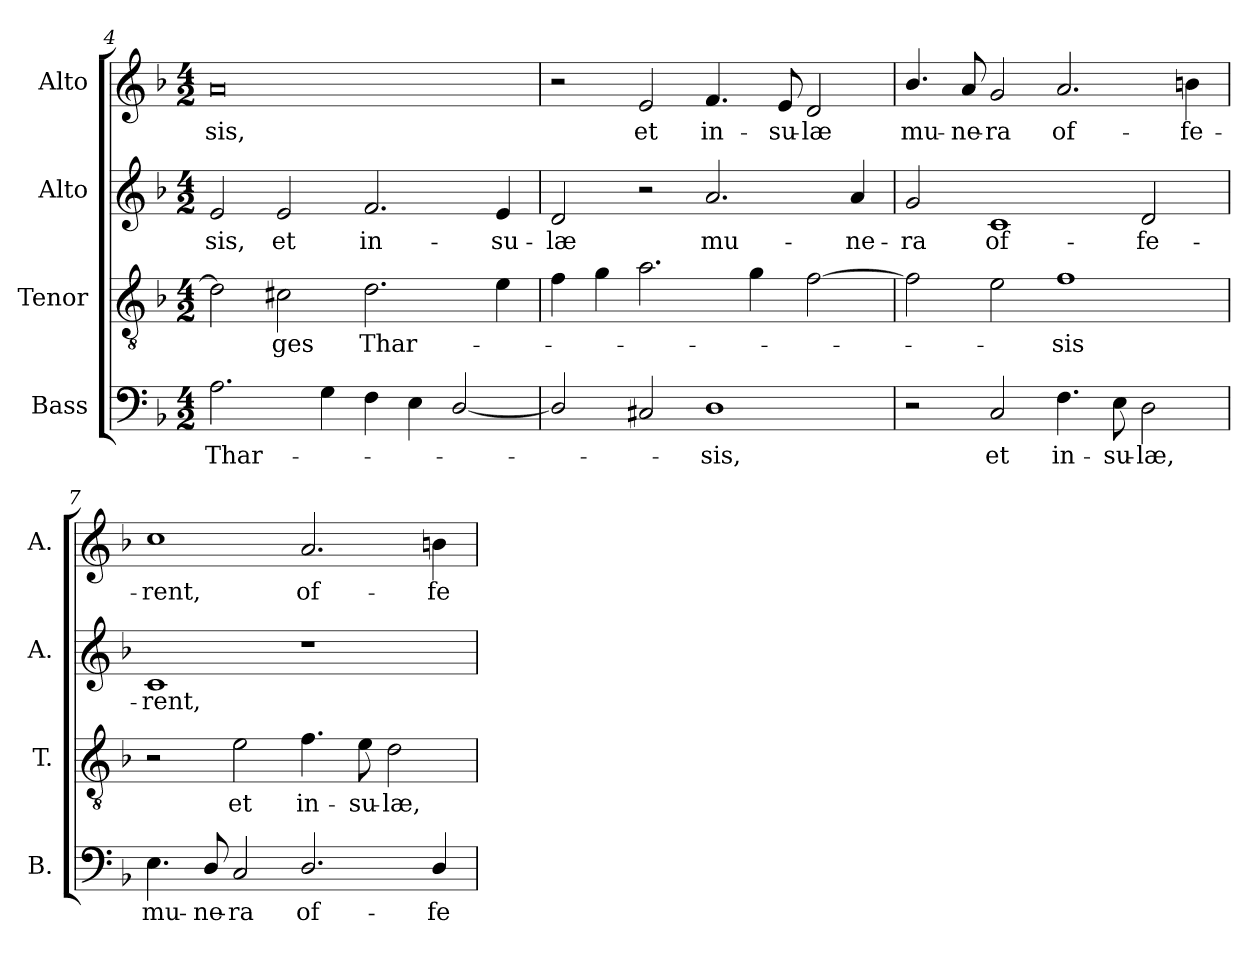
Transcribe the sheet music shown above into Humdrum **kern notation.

**kern	**text	**kern	**text	**kern	**text	**kern	**text
*part4	*part4	*part3	*part3	*part2	*part2	*part1	*part1
*staff4	*staff4	*staff3	*staff3	*staff2	*staff2	*staff1	*staff1
*I"Bass	*	*I"Tenor	*	*I"Alto	*	*I"Alto	*
*I'B.	*	*I'T.	*	*I'A.	*	*I'A.	*
*clefF4	*	*clefGv2	*	*clefG2	*	*clefG2	*
*	*	*ITrd7c12	*	*	*	*	*
*k[b-]	*	*k[b-]	*	*k[b-]	*	*k[b-]	*
*F:	*	*F:	*	*F:	*	*F:	*
*M4/2	*	*M4/2	*	*M4/2	*	*M4/2	*
=4	=4	=4	=4	=4	=4	=4	=4
!	!LO:LY:b:color=#000000	!	!	!	!	!	!
!	!	!	!	!	!LO:LY:b:color=#000000	!	!
!	!	!	!	!	!	!	!LO:LY:b:color=#000000
2.Ai\	Thar-	2Di\]	.	2ei/	-sis,	0ai	-sis,
!	!	!	!LO:LY:b:color=#000000	!	!	!	!
!	!	!	!	!	!LO:LY:b:color=#000000	!	!
.	.	2C#Xi\	-ges	2ei/	et	.	.
4Gi\	.	.	.	.	.	.	.
!	!	!	!LO:LY:b:color=#000000	!	!	!	!
!	!	!	!	!	!LO:LY:b:color=#000000	!	!
4Fi\	.	2.Di\	Thar-	2.fi/	in-	.	.
4Ei\	.	.	.	.	.	.	.
[2Di/	.	.	.	.	.	.	.
!	!	!	!	!	!LO:LY:b:color=#000000	!	!
.	.	4Ei\	.	4ei/	-su-	.	.
!!LO:LB:g=z
=5	=5	=5	=5	=5	=5	=5	=5
!	!	!	!	!	!LO:LY:b:color=#000000	!	!
2Di/]	.	4Fi\	.	2di/	-læ	2r	.
.	.	4Gi\	.	.	.	.	.
!	!	!	!	!	!	!	!LO:LY:b:color=#000000
2C#Xi/	.	2.Ai\	.	2r	.	2ei/	et
!	!LO:LY:b:color=#000000	!	!	!	!	!	!
!	!	!	!	!	!LO:LY:b:color=#000000	!	!
!	!	!	!	!	!	!	!LO:LY:b:color=#000000
1Di	-sis,	.	.	2.ai/	mu-	4.fi/	in-
.	.	4Gi\	.	.	.	.	.
!	!	!	!	!	!	!	!LO:LY:b:color=#000000
.	.	.	.	.	.	8ei/	-su-
!	!	!	!	!	!	!	!LO:LY:b:color=#000000
.	.	[2Fi\	.	.	.	2di/	-læ
!	!	!	!	!	!LO:LY:b:color=#000000	!	!
.	.	.	.	4ai/	-ne-	.	.
=6	=6	=6	=6	=6	=6	=6	=6
!	!	!	!	!	!LO:LY:b:color=#000000	!	!
!	!	!	!	!	!	!	!LO:LY:b:color=#000000
2r	.	2Fi\]	.	2gi/	-ra	4.b-i/	mu-
!	!	!	!	!	!	!	!LO:LY:b:color=#000000
.	.	.	.	.	.	8ai/	-ne-
!	!LO:LY:b:color=#000000	!	!	!	!	!	!
!	!	!	!	!	!LO:LY:b:color=#000000	!	!
!	!	!	!	!	!	!	!LO:LY:b:color=#000000
2Ci/	et	2Ei\	.	1ci	of-	2gi/	-ra
!	!LO:LY:b:color=#000000	!	!	!	!	!	!
!	!	!	!LO:LY:b:color=#000000	!	!	!	!
!	!	!	!	!	!	!	!LO:LY:b:color=#000000
4.Fi\	in-	1Fi	-sis	.	.	2.ai/	of-
!	!LO:LY:b:color=#000000	!	!	!	!	!	!
8Ei\	-su-	.	.	.	.	.	.
!	!LO:LY:b:color=#000000	!	!	!	!	!	!
!	!	!	!	!	!LO:LY:b:color=#000000	!	!
2Di\	-læ,	.	.	2di/	-fe-	.	.
!	!	!	!	!	!	!	!LO:LY:b:color=#000000
.	.	.	.	.	.	4bni\	-fe-
=7	=7	=7	=7	=7	=7	=7	=7
!	!LO:LY:b:color=#000000	!	!	!	!	!	!
!	!	!	!	!	!LO:LY:b:color=#000000	!	!
!	!	!	!	!	!	!	!LO:LY:b:color=#000000
4.Ei\	mu-	2r	.	1ci	-rent,	1cci	-rent,
!	!LO:LY:b:color=#000000	!	!	!	!	!	!
8Di/	-ne-	.	.	.	.	.	.
!	!LO:LY:b:color=#000000	!	!	!	!	!	!
!	!	!	!LO:LY:b:color=#000000	!	!	!	!
2Ci/	-ra	2Ei\	et	.	.	.	.
!	!LO:LY:b:color=#000000	!	!	!	!	!	!
!	!	!	!LO:LY:b:color=#000000	!	!	!	!
!	!	!	!	!	!	!	!LO:LY:b:color=#000000
2.Di/	of-	4.Fi\	in-	1r	.	2.ai/	of-
!	!	!	!LO:LY:b:color=#000000	!	!	!	!
.	.	8Ei\	-su-	.	.	.	.
!	!	!	!LO:LY:b:color=#000000	!	!	!	!
.	.	2Di\	-læ,	.	.	.	.
!	!LO:LY:b:color=#000000	!	!	!	!	!	!
!	!	!	!	!	!	!	!LO:LY:b:color=#000000
4Di/	-fe-	.	.	.	.	4bni\	-fe-
=	=	=	=	=	=	=	=
*-	*-	*-	*-	*-	*-	*-	*-
